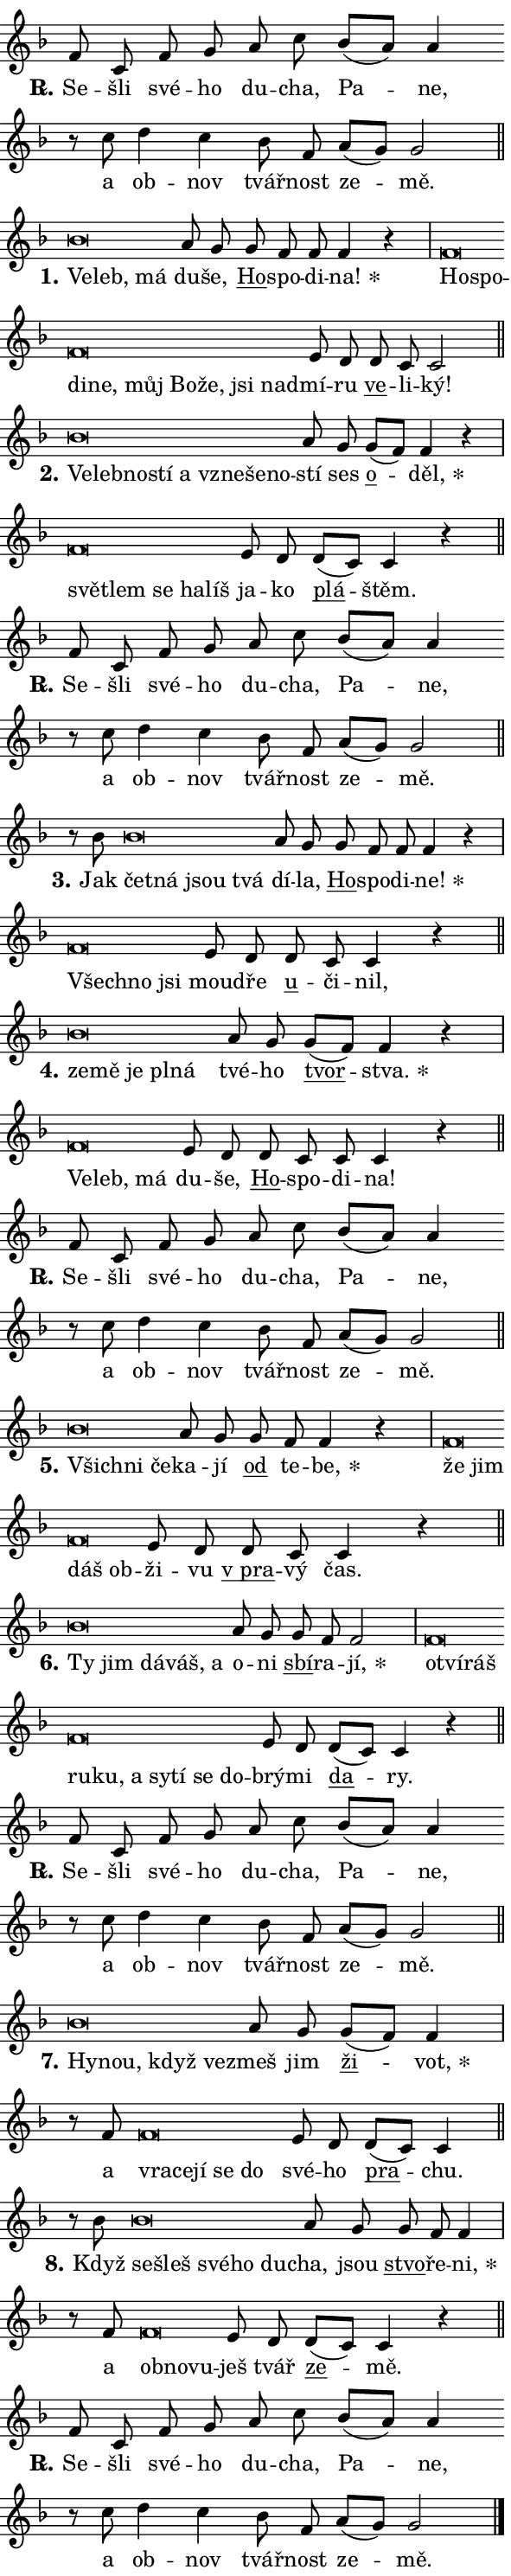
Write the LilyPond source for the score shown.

\version "2.24.0"
\header { tagline = "" }
\paper {
  indent = 0\cm
  top-margin = 0\cm
  right-margin = 0.13\cm % to fit lyric hyphens
  bottom-margin = 0\cm
  left-margin = 0\cm
  paper-width = 10\cm
  page-breaking = #ly:one-page-breaking
  system-system-spacing.basic-distance = #11
  score-system-spacing.basic-distance = #11
  ragged-last = ##f
}


%% Author: Thomas Morley
%% https://lists.gnu.org/archive/html/lilypond-user/2020-05/msg00002.html
#(define (line-position grob)
"Returns position of @var[grob} in current system:
   @code{'start}, if at first time-step
   @code{'end}, if at last time-step
   @code{'middle} otherwise
"
  (let* ((col (ly:item-get-column grob))
         (ln (ly:grob-object col 'left-neighbor))
         (rn (ly:grob-object col 'right-neighbor))
         (col-to-check-left (if (ly:grob? ln) ln col))
         (col-to-check-right (if (ly:grob? rn) rn col))
         (break-dir-left
           (and
             (ly:grob-property col-to-check-left 'non-musical #f)
             (ly:item-break-dir col-to-check-left)))
         (break-dir-right
           (and
             (ly:grob-property col-to-check-right 'non-musical #f)
             (ly:item-break-dir col-to-check-right))))
        (cond ((eqv? 1 break-dir-left) 'start)
              ((eqv? -1 break-dir-right) 'end)
              (else 'middle))))

#(define (tranparent-at-line-position vctor)
  (lambda (grob)
  "Relying on @code{line-position} select the relevant enry from @var{vctor}.
Used to determine transparency,"
    (case (line-position grob)
      ((end) (not (vector-ref vctor 0)))
      ((middle) (not (vector-ref vctor 1)))
      ((start) (not (vector-ref vctor 2))))))

noteHeadBreakVisibility =
#(define-music-function (break-visibility)(vector?)
"Makes @code{NoteHead}s transparent relying on @var{break-visibility}"
#{
  \override NoteHead.transparent =
    #(tranparent-at-line-position break-visibility)
#})

#(define delete-ledgers-for-transparent-note-heads
  (lambda (grob)
    "Reads whether a @code{NoteHead} is transparent.
If so this @code{NoteHead} is removed from @code{'note-heads} from
@var{grob}, which is supposed to be @code{LedgerLineSpanner}.
As a result ledgers are not printed for this @code{NoteHead}"
    (let* ((nhds-array (ly:grob-object grob 'note-heads))
           (nhds-list
             (if (ly:grob-array? nhds-array)
                 (ly:grob-array->list nhds-array)
                 '()))
           ;; Relies on the transparent-property being done before
           ;; Staff.LedgerLineSpanner.after-line-breaking is executed.
           ;; This is fragile ...
           (to-keep
             (remove
               (lambda (nhd)
                 (ly:grob-property nhd 'transparent #f))
               nhds-list)))
      ;; TODO find a better method to iterate over grob-arrays, similiar
      ;; to filter/remove etc for lists
      ;; For now rebuilt from scratch
      (set! (ly:grob-object grob 'note-heads)  '())
      (for-each
        (lambda (nhd)
          (ly:pointer-group-interface::add-grob grob 'note-heads nhd))
        to-keep))))

squashNotes = {
  \override NoteHead.X-extent = #'(-0.2 . 0.2)
  \override NoteHead.Y-extent = #'(-0.75 . 0)
  \override NoteHead.stencil =
    #(lambda (grob)
       (let ((pos (ly:grob-property grob 'staff-position)))
         (begin
           (if (< pos -7) (display "ERROR: Lower brevis then expected\n") (display ""))
           (if (<= pos -6) ly:text-interface::print ly:note-head::print))))
}
unSquashNotes = {
  \revert NoteHead.X-extent
  \revert NoteHead.Y-extent
  \revert NoteHead.stencil
}

hideNotes = \noteHeadBreakVisibility #begin-of-line-visible
unHideNotes = \noteHeadBreakVisibility #all-visible

% work-around for resetting accidentals
% https://lilypond.org/doc/v2.23/Documentation/notation/displaying-rhythms#unmetered-music
cadenzaMeasure = {
  \cadenzaOff
  \partial 1024 s1024
  \cadenzaOn
}

#(define-markup-command (accent layout props text) (markup?)
  "Underline accented syllable"
  (interpret-markup layout props
    #{\markup \override #'(offset . 4.3) \underline { #text }#}))

responsum = \markup \concat {
  "R" \hspace #-1.05 \path #0.1 #'((moveto 0 0.07) (lineto 0.9 0.8)) \hspace #0.05 "."
}

spaceSize = #0.6828661417322834 % exact space size for TeX Gyre Schola

\layout {
  \context {
    \Staff
    \remove "Time_signature_engraver"
    \override LedgerLineSpanner.after-line-breaking = #delete-ledgers-for-transparent-note-heads
  }
  \context {
    \Lyrics {
      \override LyricSpace.minimum-distance = \spaceSize
      \override LyricText.font-name = #"TeX Gyre Schola"
      \override LyricText.font-size = 1
      \override StanzaNumber.font-name = #"TeX Gyre Schola Bold"
      \override StanzaNumber.font-size = 1
    }
  }
  \context {
    \Score 
    \override NoteHead.text =
      #(lambda (grob) 
        (let ((pos (ly:grob-property grob 'staff-position)))
          #{\markup {
            \combine
              \halign #-0.55 \raise #(if (= pos -6) 0 0.5) \override #'(thickness . 2) \draw-line #'(3.2 . 0)
              \musicglyph "noteheads.sM1"
          }#}))
  }
}

% magnetic-lyrics.ily
%
%   written by
%     Jean Abou Samra <jean@abou-samra.fr>
%     Werner Lemberg <wl@gnu.org>
%
%   adapted by
%     Jiri Hon <jiri.hon@gmail.com>
%
% Version 2022-Apr-15

% https://www.mail-archive.com/lilypond-user@gnu.org/msg149350.html

#(define (Left_hyphen_pointer_engraver context)
   "Collect syllable-hyphen-syllable occurrences in lyrics and store
them in properties.  This engraver only looks to the left.  For
example, if the lyrics input is @code{foo -- bar}, it does the
following.

@itemize @bullet
@item
Set the @code{text} property of the @code{LyricHyphen} grob between
@q{foo} and @q{bar} to @code{foo}.

@item
Set the @code{left-hyphen} property of the @code{LyricText} grob with
text @q{foo} to the @code{LyricHyphen} grob between @q{foo} and
@q{bar}.
@end itemize

Use this auxiliary engraver in combination with the
@code{lyric-@/text::@/apply-@/magnetic-@/offset!} hook."
   (let ((hyphen #f)
         (text #f))
     (make-engraver
      (acknowledgers
       ((lyric-syllable-interface engraver grob source-engraver)
        (set! text grob)))
      (end-acknowledgers
       ((lyric-hyphen-interface engraver grob source-engraver)
        ;(when (not (grob::has-interface grob 'lyric-space-interface))
          (set! hyphen grob)));)
      ((stop-translation-timestep engraver)
       (when (and text hyphen)
         (ly:grob-set-object! text 'left-hyphen hyphen))
       (set! text #f)
       (set! hyphen #f)))))

#(define (lyric-text::apply-magnetic-offset! grob)
   "If the space between two syllables is less than the value in
property @code{LyricText@/.details@/.squash-threshold}, move the right
syllable to the left so that it gets concatenated with the left
syllable.

Use this function as a hook for
@code{LyricText@/.after-@/line-@/breaking} if the
@code{Left_@/hyphen_@/pointer_@/engraver} is active."
   (let ((hyphen (ly:grob-object grob 'left-hyphen #f)))
     (when hyphen
       (let ((left-text (ly:spanner-bound hyphen LEFT)))
         (when (grob::has-interface left-text 'lyric-syllable-interface)
           (let* ((common (ly:grob-common-refpoint grob left-text X))
                  (this-x-ext (ly:grob-extent grob common X))
                  (left-x-ext
                   (begin
                     ;; Trigger magnetism for left-text.
                     (ly:grob-property left-text 'after-line-breaking)
                     (ly:grob-extent left-text common X)))
                  ;; `delta` is the gap width between two syllables.
                  (delta (- (interval-start this-x-ext)
                            (interval-end left-x-ext)))
                  (details (ly:grob-property grob 'details))
                  (threshold (assoc-get 'squash-threshold details 0.2)))
             (when (< delta threshold)
               (let* (;; We have to manipulate the input text so that
                      ;; ligatures crossing syllable boundaries are not
                      ;; disabled.  For languages based on the Latin
                      ;; script this is essentially a beautification.
                      ;; However, for non-Western scripts it can be a
                      ;; necessity.
                      (lt (ly:grob-property left-text 'text))
                      (rt (ly:grob-property grob 'text))
                      (is-space (grob::has-interface hyphen 'lyric-space-interface))
                      (space (if is-space " " ""))
                      (extra-delta (if is-space spaceSize 0))
                      ;; Append new syllable.
                      (ltrt-space (if (and (string? lt) (string? rt))
                                (string-append lt space rt)
                                (make-concat-markup (list lt space rt))))
                      ;; Right-align `ltrt` to the right side.
                      (ltrt-space-markup (grob-interpret-markup
                               grob
                               (make-translate-markup
                                (cons (interval-length this-x-ext) 0)
                                (make-right-align-markup ltrt-space)))))
                 (begin
                   ;; Don't print `left-text`.
                   (ly:grob-set-property! left-text 'stencil #f)
                   ;; Set text and stencil (which holds all collected
                   ;; syllables so far) and shift it to the left.
                   (ly:grob-set-property! grob 'text ltrt-space)
                   (ly:grob-set-property! grob 'stencil ltrt-space-markup)
                   (ly:grob-translate-axis! grob (- (- delta extra-delta)) X))))))))))


#(define (lyric-hyphen::displace-bounds-first grob)
   ;; Make very sure this callback isn't triggered too early.
   (let ((left (ly:spanner-bound grob LEFT))
         (right (ly:spanner-bound grob RIGHT)))
     (ly:grob-property left 'after-line-breaking)
     (ly:grob-property right 'after-line-breaking)
     (ly:lyric-hyphen::print grob)))

squashThreshold = #0.4

\layout {
  \context {
    \Lyrics
    \consists #Left_hyphen_pointer_engraver
    \override LyricText.after-line-breaking =
      #lyric-text::apply-magnetic-offset!
    \override LyricHyphen.stencil = #lyric-hyphen::displace-bounds-first
    \override LyricText.details.squash-threshold = \squashThreshold
    \override LyricHyphen.minimum-distance = 0
    \override LyricHyphen.minimum-length = \squashThreshold
  }
}

squashText = \override LyricText.details.squash-threshold = 9999
unSquashText = \override LyricText.details.squash-threshold = \squashThreshold

leftText = \override LyricText.self-alignment-X = #LEFT
unLeftText = \revert LyricText.self-alignment-X

starOffset = #(lambda (grob) 
                (let ((x_offset (ly:self-alignment-interface::aligned-on-x-parent grob)))
                  (if (= x_offset 0) 0 (+ x_offset 1.2))))

star = #(define-music-function (syllable)(string?)
"Append star separator at the end of a syllable"
#{
  \once \override LyricText.X-offset = #starOffset
  \lyricmode { \markup {
    #syllable
    \override #'((font-name . "TeX Gyre Schola Bold")) \hspace #0.2 \lower #0.65 \larger "*"
  } }
#})

starAccent = #(define-music-function (syllable)(string?)
"Append star separator at the end of a syllable and make accent"
#{
  \once \override LyricText.X-offset = #starOffset
  \lyricmode { \markup {
    \accent #syllable
    \override #'((font-name . "TeX Gyre Schola Bold")) \hspace #0.2 \lower #0.65 \larger "*"
  } }
#})

breath = #(define-music-function (syllable)(string?)
"Append breathing indicator at the end of a syllable"
#{
  \lyricmode { \markup { #syllable "+" } }
#})

optionalBreath = #(define-music-function (syllable)(string?)
"Append optional breathing indicator at the end of a syllable"
#{
  \lyricmode { \markup { #syllable "(+)" } }
#})


\score {
    <<
        \new Voice = "melody" { \cadenzaOn \key f \major \relative { f'8 c f g a c \bar "" bes[( a)] a4 \bar "" r8 c d4 c \bar "" bes8 f \bar "" a[( g)] g2 \cadenzaMeasure \bar "||" \break } }
        \new Lyrics \lyricsto "melody" { \lyricmode { \set stanza = \responsum
Se -- šli své -- ho du -- cha, Pa -- ne, a ob -- nov tvář -- nost ze -- mě. } }
    >>
    \layout {}
}

\score {
    <<
        \new Voice = "melody" { \cadenzaOn \key f \major \relative { \squashNotes bes'\breve*1/16 \hideNotes \breve*1/16 \breve*1/16 \bar "" \unHideNotes \unSquashNotes a8 g \bar "" g f f f4 r \cadenzaMeasure \bar "|" \squashNotes f\breve*1/16 \hideNotes \breve*1/16 \bar "" \breve*1/16 \bar "" \breve*1/16 \bar "" \breve*1/16 \bar "" \breve*1/16 \bar "" \breve*1/16 \bar "" \breve*1/16 \breve*1/16 \bar "" \unHideNotes \unSquashNotes e8 d \bar "" d c c2 \cadenzaMeasure \bar "||" \break } }
        \new Lyrics \lyricsto "melody" { \lyricmode { \set stanza = "1."
\leftText Ve -- \squashText leb, má \unLeftText \unSquashText du -- še, \markup \accent Ho -- spo -- di -- \star na! \leftText Ho -- \squashText spo -- di -- ne, můj Bo -- že, jsi nad -- \unLeftText \unSquashText mí -- ru \markup \accent ve -- li -- ký! } }
    >>
    \layout {}
}

\score {
    <<
        \new Voice = "melody" { \cadenzaOn \key f \major \relative { \squashNotes bes'\breve*1/16 \hideNotes \breve*1/16 \bar "" \breve*1/16 \bar "" \breve*1/16 \bar "" \breve*1/16 \bar "" \breve*1/16 \bar "" \breve*1/16 \breve*1/16 \bar "" \unHideNotes \unSquashNotes a8 g \bar "" g[( f)] f4 r \cadenzaMeasure \bar "|" \squashNotes f\breve*1/16 \hideNotes \breve*1/16 \bar "" \breve*1/16 \bar "" \breve*1/16 \breve*1/16 \bar "" \unHideNotes \unSquashNotes e8 d \bar "" d[( c)] c4 r \cadenzaMeasure \bar "||" \break } }
        \new Lyrics \lyricsto "melody" { \lyricmode { \set stanza = "2."
\leftText Ve -- \squashText leb -- no -- stí a vzne -- še -- no -- \unLeftText \unSquashText stí ses \markup \accent o -- \star děl, \leftText svě -- \squashText tlem se ha -- líš \unLeftText \unSquashText ja -- ko \markup \accent plá -- štěm. } }
    >>
    \layout {}
}

\score {
    <<
        \new Voice = "melody" { \cadenzaOn \key f \major \relative { f'8 c f g a c \bar "" bes[( a)] a4 \bar "" r8 c d4 c \bar "" bes8 f \bar "" a[( g)] g2 \cadenzaMeasure \bar "||" \break } }
        \new Lyrics \lyricsto "melody" { \lyricmode { \set stanza = \responsum
Se -- šli své -- ho du -- cha, Pa -- ne, a ob -- nov tvář -- nost ze -- mě. } }
    >>
    \layout {}
}

\score {
    <<
        \new Voice = "melody" { \cadenzaOn \key f \major \relative { r8 bes'8 \squashNotes bes\breve*1/16 \hideNotes \breve*1/16 \bar "" \breve*1/16 \breve*1/16 \bar "" \unHideNotes \unSquashNotes a8 g \bar "" g f f f4 r \cadenzaMeasure \bar "|" \squashNotes f\breve*1/16 \hideNotes \breve*1/16 \breve*1/16 \bar "" \unHideNotes \unSquashNotes e8 d \bar "" d c c4 r \cadenzaMeasure \bar "||" \break } }
        \new Lyrics \lyricsto "melody" { \lyricmode { \set stanza = "3."
Jak \leftText čet -- \squashText ná jsou tvá \unLeftText \unSquashText dí -- la, \markup \accent Ho -- spo -- di -- \star ne! \leftText Všech -- \squashText no jsi \unLeftText \unSquashText mou -- dře \markup \accent u -- či -- nil, } }
    >>
    \layout {}
}

\score {
    <<
        \new Voice = "melody" { \cadenzaOn \key f \major \relative { \squashNotes bes'\breve*1/16 \hideNotes \breve*1/16 \bar "" \breve*1/16 \bar "" \breve*1/16 \breve*1/16 \bar "" \unHideNotes \unSquashNotes a8 g \bar "" g[( f)] f4 r \cadenzaMeasure \bar "|" \squashNotes f\breve*1/16 \hideNotes \breve*1/16 \breve*1/16 \bar "" \unHideNotes \unSquashNotes e8 d \bar "" d c c c4 r \cadenzaMeasure \bar "||" \break } }
        \new Lyrics \lyricsto "melody" { \lyricmode { \set stanza = "4."
\leftText ze -- \squashText mě je pl -- ná \unLeftText \unSquashText tvé -- ho \markup \accent tvor -- \star stva. \leftText Ve -- \squashText leb, má \unLeftText \unSquashText du -- še, \markup \accent Ho -- spo -- di -- na! } }
    >>
    \layout {}
}

\score {
    <<
        \new Voice = "melody" { \cadenzaOn \key f \major \relative { f'8 c f g a c \bar "" bes[( a)] a4 \bar "" r8 c d4 c \bar "" bes8 f \bar "" a[( g)] g2 \cadenzaMeasure \bar "||" \break } }
        \new Lyrics \lyricsto "melody" { \lyricmode { \set stanza = \responsum
Se -- šli své -- ho du -- cha, Pa -- ne, a ob -- nov tvář -- nost ze -- mě. } }
    >>
    \layout {}
}

\score {
    <<
        \new Voice = "melody" { \cadenzaOn \key f \major \relative { \squashNotes bes'\breve*1/16 \hideNotes \breve*1/16 \breve*1/16 \bar "" \unHideNotes \unSquashNotes a8 g \bar "" g f f4 r \cadenzaMeasure \bar "|" \squashNotes f\breve*1/16 \hideNotes \breve*1/16 \bar "" \breve*1/16 \breve*1/16 \bar "" \unHideNotes \unSquashNotes e8 d \bar "" d c c4 r \cadenzaMeasure \bar "||" \break } }
        \new Lyrics \lyricsto "melody" { \lyricmode { \set stanza = "5."
\leftText Všich -- \squashText ni če -- \unLeftText \unSquashText ka -- jí \markup \accent od te -- \star be, \leftText že \squashText jim dáš ob -- \unLeftText \unSquashText ži -- vu \markup \accent "v pra" -- vý čas. } }
    >>
    \layout {}
}

\score {
    <<
        \new Voice = "melody" { \cadenzaOn \key f \major \relative { \squashNotes bes'\breve*1/16 \hideNotes \breve*1/16 \bar "" \breve*1/16 \bar "" \breve*1/16 \breve*1/16 \bar "" \unHideNotes \unSquashNotes a8 g \bar "" g f f2 \cadenzaMeasure \bar "|" \squashNotes f\breve*1/16 \hideNotes \breve*1/16 \bar "" \breve*1/16 \bar "" \breve*1/16 \bar "" \breve*1/16 \bar "" \breve*1/16 \bar "" \breve*1/16 \bar "" \breve*1/16 \bar "" \breve*1/16 \breve*1/16 \bar "" \unHideNotes \unSquashNotes e8 d \bar "" d[( c)] c4 r \cadenzaMeasure \bar "||" \break } }
        \new Lyrics \lyricsto "melody" { \lyricmode { \set stanza = "6."
\leftText Ty \squashText jim dá -- váš, a \unLeftText \unSquashText o -- ni \markup \accent sbí -- ra -- \star jí, \leftText o -- \squashText tví -- ráš ru -- ku, a sy -- tí se do -- \unLeftText \unSquashText brý -- mi \markup \accent da -- ry. } }
    >>
    \layout {}
}

\score {
    <<
        \new Voice = "melody" { \cadenzaOn \key f \major \relative { f'8 c f g a c \bar "" bes[( a)] a4 \bar "" r8 c d4 c \bar "" bes8 f \bar "" a[( g)] g2 \cadenzaMeasure \bar "||" \break } }
        \new Lyrics \lyricsto "melody" { \lyricmode { \set stanza = \responsum
Se -- šli své -- ho du -- cha, Pa -- ne, a ob -- nov tvář -- nost ze -- mě. } }
    >>
    \layout {}
}

\score {
    <<
        \new Voice = "melody" { \cadenzaOn \key f \major \relative { \squashNotes bes'\breve*1/16 \hideNotes \breve*1/16 \bar "" \breve*1/16 \breve*1/16 \bar "" \unHideNotes \unSquashNotes a8 g \bar "" g[( f)] f4 \cadenzaMeasure \bar "|" r8 f8 \squashNotes f\breve*1/16 \hideNotes \breve*1/16 \bar "" \breve*1/16 \bar "" \breve*1/16 \breve*1/16 \bar "" \unHideNotes \unSquashNotes e8 d \bar "" d[( c)] c4 \cadenzaMeasure \bar "||" \break } }
        \new Lyrics \lyricsto "melody" { \lyricmode { \set stanza = "7."
\leftText Hy -- \squashText nou, když ve -- \unLeftText \unSquashText zmeš jim \markup \accent ži -- \star vot, a \leftText vra -- \squashText ce -- jí se do \unLeftText \unSquashText své -- ho \markup \accent pra -- chu. } }
    >>
    \layout {}
}

\score {
    <<
        \new Voice = "melody" { \cadenzaOn \key f \major \relative { r8 bes'8 \squashNotes bes\breve*1/16 \hideNotes \breve*1/16 \bar "" \breve*1/16 \bar "" \breve*1/16 \breve*1/16 \bar "" \unHideNotes \unSquashNotes a8 g \bar "" g f f4 \cadenzaMeasure \bar "|" r8 f8 \squashNotes f\breve*1/16 \hideNotes \breve*1/16 \breve*1/16 \bar "" \unHideNotes \unSquashNotes e8 d \bar "" d[( c)] c4 r \cadenzaMeasure \bar "||" \break } }
        \new Lyrics \lyricsto "melody" { \lyricmode { \set stanza = "8."
Když \leftText se -- \squashText šleš své -- ho du -- \unLeftText \unSquashText cha, jsou \markup \accent stvo -- ře -- \star ni, a \leftText ob -- \squashText no -- vu -- \unLeftText \unSquashText ješ tvář \markup \accent ze -- mě. } }
    >>
    \layout {}
}

\score {
    <<
        \new Voice = "melody" { \cadenzaOn \key f \major \relative { f'8 c f g a c \bar "" bes[( a)] a4 \bar "" r8 c d4 c \bar "" bes8 f \bar "" a[( g)] g2 \cadenzaMeasure \bar "||" \break } \bar "|." }
        \new Lyrics \lyricsto "melody" { \lyricmode { \set stanza = \responsum
Se -- šli své -- ho du -- cha, Pa -- ne, a ob -- nov tvář -- nost ze -- mě. } }
    >>
    \layout {}
}
